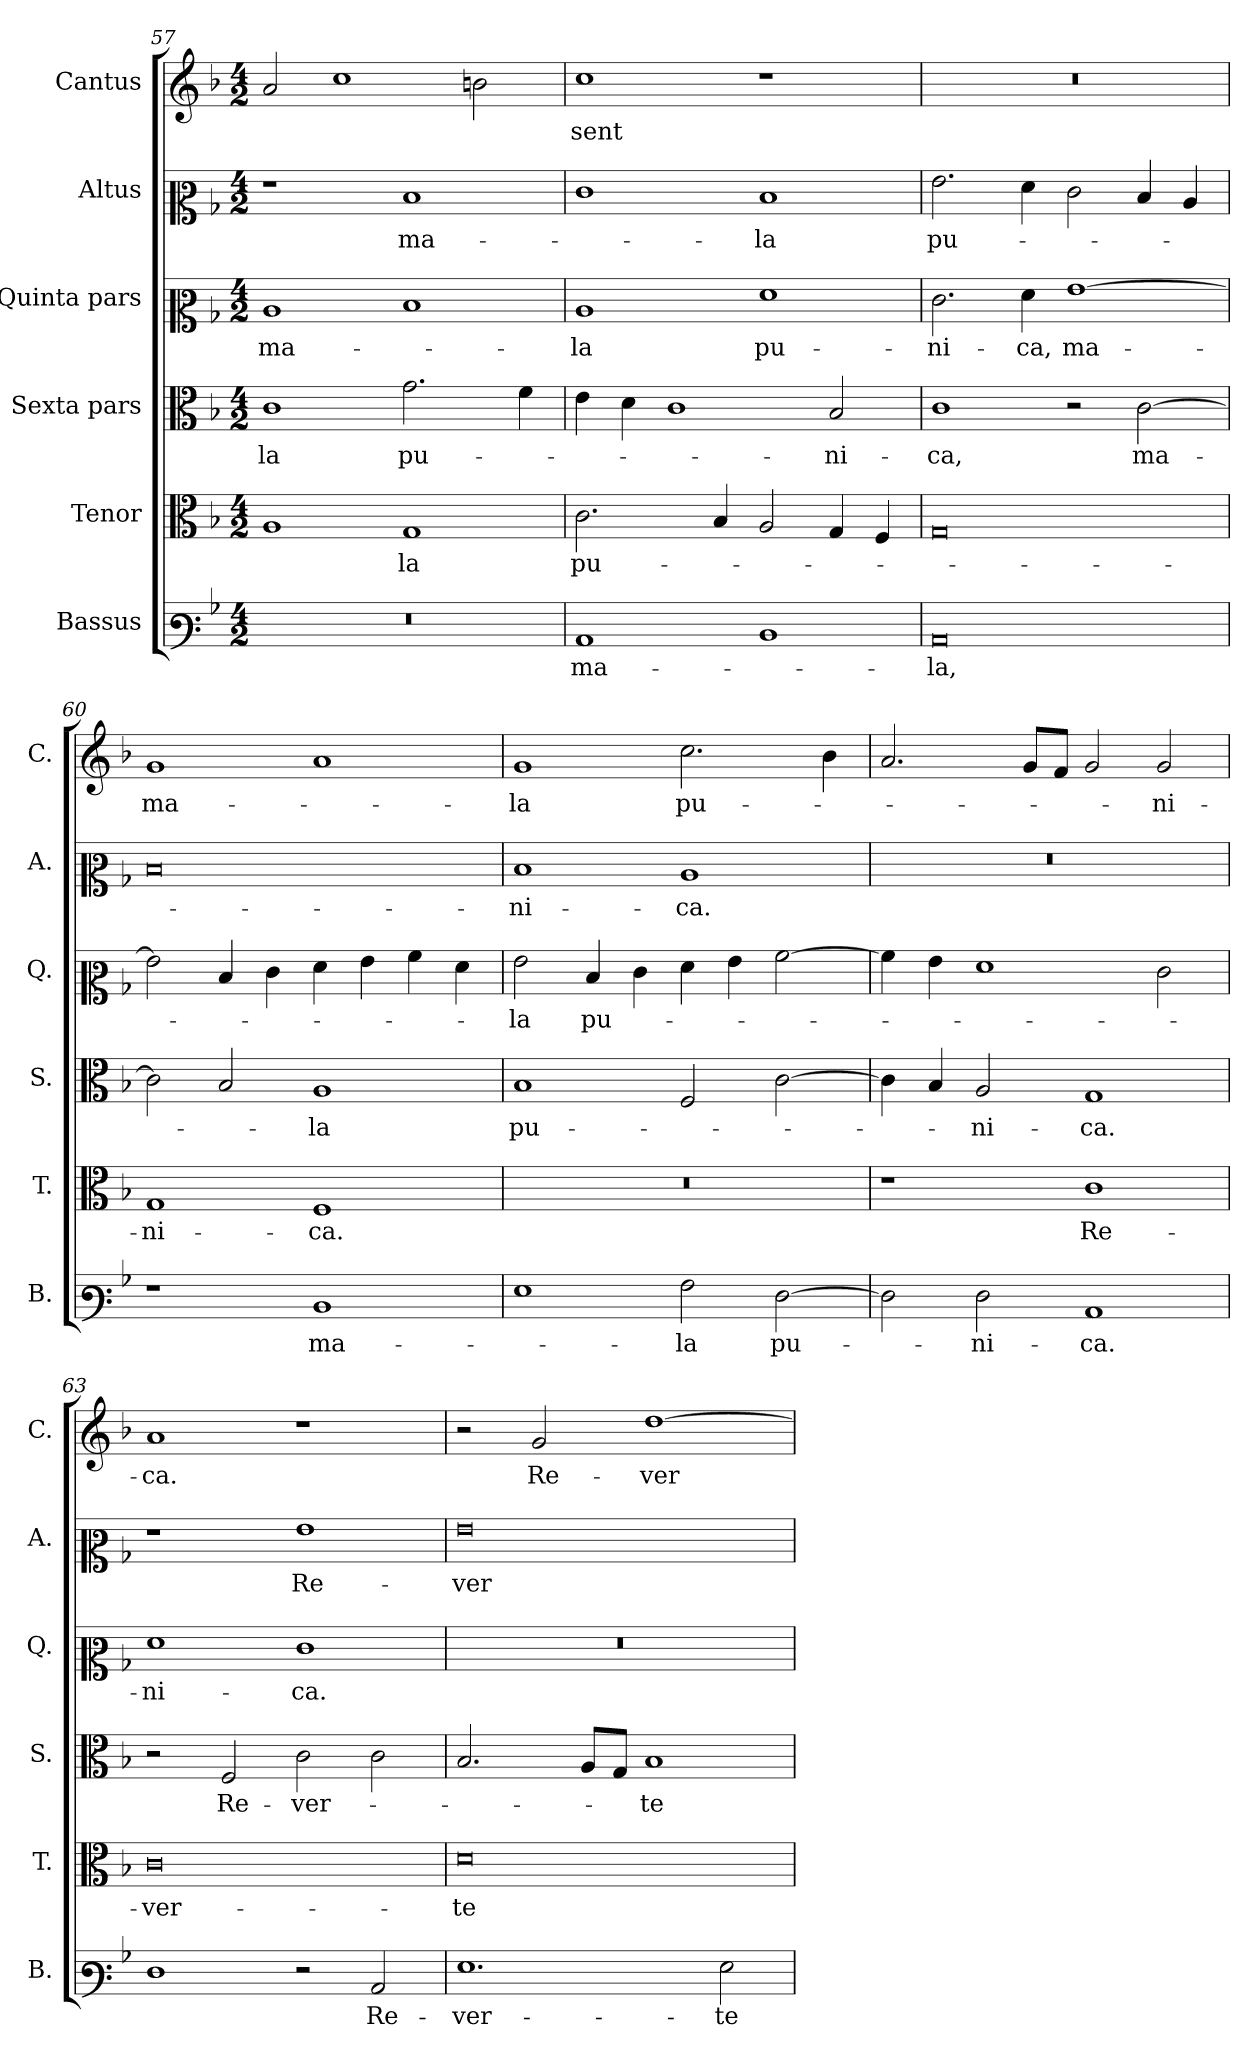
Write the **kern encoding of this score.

**kern	**text	**kern	**text	**kern	**text	**kern	**text	**kern	**text	**kern	**text
*part6	*part6	*part5	*part5	*part4	*part4	*part3	*part3	*part2	*part2	*part1	*part1
*staff6	*staff6	*staff5	*staff5	*staff4	*staff4	*staff3	*staff3	*staff2	*staff2	*staff1	*staff1
*I"Bassus	*	*I"Tenor	*	*I"Sexta pars	*	*I"Quinta pars	*	*I"Altus	*	*I"Cantus	*
*I'B.	*	*I'T.	*	*I'S.	*	*I'Q.	*	*I'A.	*	*I'C.	*
*clefF3	*	*clefC3	*	*clefC3	*	*clefC2	*	*clefC2	*	*clefG2	*
*k[b-]	*	*k[b-]	*	*k[b-]	*	*k[b-]	*	*k[b-]	*	*k[b-]	*
*M4/2	*	*M4/2	*	*M4/2	*	*M4/2	*	*M4/2	*	*M4/2	*
=57	=57	=57	=57	=57	=57	=57	=57	=57	=57	=57	=57
!	!	!	!	!	!LO:LY:b	!	!LO:LY:b	!	!	!	!
0r	.	1A	.	1c	-la	1c	ma-	1r	.	2a/	.
.	.	.	.	.	.	.	.	.	.	1cc	.
!	!	!	!LO:LY:b	!	!LO:LY:b	!	!	!	!LO:LY:b	!	!
.	.	1G	-la	2.g\	pu-	1d	.	1d	ma-	.	.
.	.	.	.	.	.	.	.	.	.	2bn\	.
.	.	.	.	4f\	.	.	.	.	.	.	.
!!LO:LB:g=z
=58	=58	=58	=58	=58	=58	=58	=58	=58	=58	=58	=58
!	!LO:LY:b	!	!LO:LY:b	!	!	!	!LO:LY:b	!	!	!	!LO:LY:b
1C	ma-	2.c\	pu-	4e\	.	1c	-la	1e	.	1cc	sent
.	.	.	.	4d\	.	.	.	.	.	.	.
.	.	.	.	1c	.	.	.	.	.	.	.
.	.	4B-/	.	.	.	.	.	.	.	.	.
!	!	!	!	!	!	!	!LO:LY:b	!	!LO:LY:b	!	!
1D	.	2A/	.	.	.	1f	pu-	1d	-la	1r	.
!	!	!	!	!	!LO:LY:b	!	!	!	!	!	!
.	.	4G/	.	2B-/	-ni-	.	.	.	.	.	.
.	.	4F/	.	.	.	.	.	.	.	.	.
=59	=59	=59	=59	=59	=59	=59	=59	=59	=59	=59	=59
!	!LO:LY:b	!	!	!	!LO:LY:b	!	!LO:LY:b	!	!LO:LY:b	!	!
0C	-la,	0G	.	1c	-ca,	2.e\	-ni-	2.g\	pu-	0r	.
!	!	!	!	!	!	!	!LO:LY:b	!	!	!	!
.	.	.	.	.	.	4f\	-ca,	4f\	.	.	.
!	!	!	!	!	!	!	!LO:LY:b	!	!	!	!
.	.	.	.	2r	.	[1g	ma-	2e\	.	.	.
!	!	!	!	!	!LO:LY:b	!	!	!	!	!	!
.	.	.	.	[2c\	ma-	.	.	4d/	.	.	.
.	.	.	.	.	.	.	.	4c/	.	.	.
=60	=60	=60	=60	=60	=60	=60	=60	=60	=60	=60	=60
!	!	!	!LO:LY:b	!	!	!	!	!	!	!	!LO:LY:b
1r	.	1G	-ni-	2c\]	.	2g\]	.	0d	.	1g	ma-
.	.	.	.	2B-/	.	4d/	.	.	.	.	.
.	.	.	.	.	.	4e\	.	.	.	.	.
!	!LO:LY:b	!	!LO:LY:b	!	!LO:LY:b	!	!	!	!	!	!
1D	ma-	1F	-ca.	1A	-la	4f\	.	.	.	1a	.
.	.	.	.	.	.	4g\	.	.	.	.	.
.	.	.	.	.	.	4a\	.	.	.	.	.
.	.	.	.	.	.	4f\	.	.	.	.	.
=61	=61	=61	=61	=61	=61	=61	=61	=61	=61	=61	=61
!	!	!	!	!	!LO:LY:b	!	!LO:LY:b	!	!LO:LY:b	!	!LO:LY:b
1G	.	0r	.	1B-	pu-	2g\	-la	1d	-ni-	1g	-la
!	!	!	!	!	!	!	!LO:LY:b	!	!	!	!
.	.	.	.	.	.	4d/	pu-	.	.	.	.
.	.	.	.	.	.	4e\	.	.	.	.	.
!	!LO:LY:b	!	!	!	!	!	!	!	!LO:LY:b	!	!LO:LY:b
2A\	-la	.	.	2F/	.	4f\	.	1c	-ca.	2.cc\	pu-
.	.	.	.	.	.	4g\	.	.	.	.	.
!	!LO:LY:b	!	!	!	!	!	!	!	!	!	!
[2F\	pu-	.	.	[2c\	.	[2a\	.	.	.	.	.
.	.	.	.	.	.	.	.	.	.	4b-\	.
=62	=62	=62	=62	=62	=62	=62	=62	=62	=62	=62	=62
2F\]	.	1r	.	4c\]	.	4a\]	.	0r	.	2.a/	.
.	.	.	.	4B-/	.	4g\	.	.	.	.	.
!	!LO:LY:b	!	!	!	!LO:LY:b	!	!	!	!	!	!
2F\	-ni-	.	.	2A/	-ni-	1f	.	.	.	.	.
.	.	.	.	.	.	.	.	.	.	8g/L	.
.	.	.	.	.	.	.	.	.	.	8f/J	.
!	!LO:LY:b	!	!LO:LY:b	!	!LO:LY:b	!	!	!	!	!	!
1C	-ca.	1c	Re-	1G	-ca.	.	.	.	.	2g/	.
!	!	!	!	!	!	!	!	!	!	!	!LO:LY:b
.	.	.	.	.	.	2e\	.	.	.	2g/	-ni-
!!LO:PB:g=z
=63	=63	=63	=63	=63	=63	=63	=63	=63	=63	=63	=63
!	!	!	!LO:LY:b	!	!	!	!LO:LY:b	!	!	!	!LO:LY:b
1F	.	0c	-ver-	2r	.	1f	-ni-	1r	.	1a	-ca.
!	!	!	!	!	!LO:LY:b	!	!	!	!	!	!
.	.	.	.	2F/	Re-	.	.	.	.	.	.
!	!	!	!	!	!LO:LY:b	!	!LO:LY:b	!	!LO:LY:b	!	!
2r	.	.	.	2c\	-ver-	1e	-ca.	1g	Re-	1r	.
!	!LO:LY:b	!	!	!	!	!	!	!	!	!	!
2C/	Re-	.	.	2c\	.	.	.	.	.	.	.
=64	=64	=64	=64	=64	=64	=64	=64	=64	=64	=64	=64
!	!LO:LY:b	!	!LO:LY:b	!	!	!	!	!	!LO:LY:b	!	!
1.G	-ver-	0d	-te-	2.B-/	.	0r	.	0g	-ver-	2r	.
!	!	!	!	!	!	!	!	!	!	!	!LO:LY:b
.	.	.	.	.	.	.	.	.	.	2g/	Re-
.	.	.	.	8A/L	.	.	.	.	.	.	.
.	.	.	.	8G/J	.	.	.	.	.	.	.
!	!	!	!	!	!LO:LY:b	!	!	!	!	!	!LO:LY:b
.	.	.	.	1B-	-te-	.	.	.	.	[1dd	-ver-
!	!LO:LY:b	!	!	!	!	!	!	!	!	!	!
2G\	-te-	.	.	.	.	.	.	.	.	.	.
=	=	=	=	=	=	=	=	=	=	=	=
*-	*-	*-	*-	*-	*-	*-	*-	*-	*-	*-	*-
